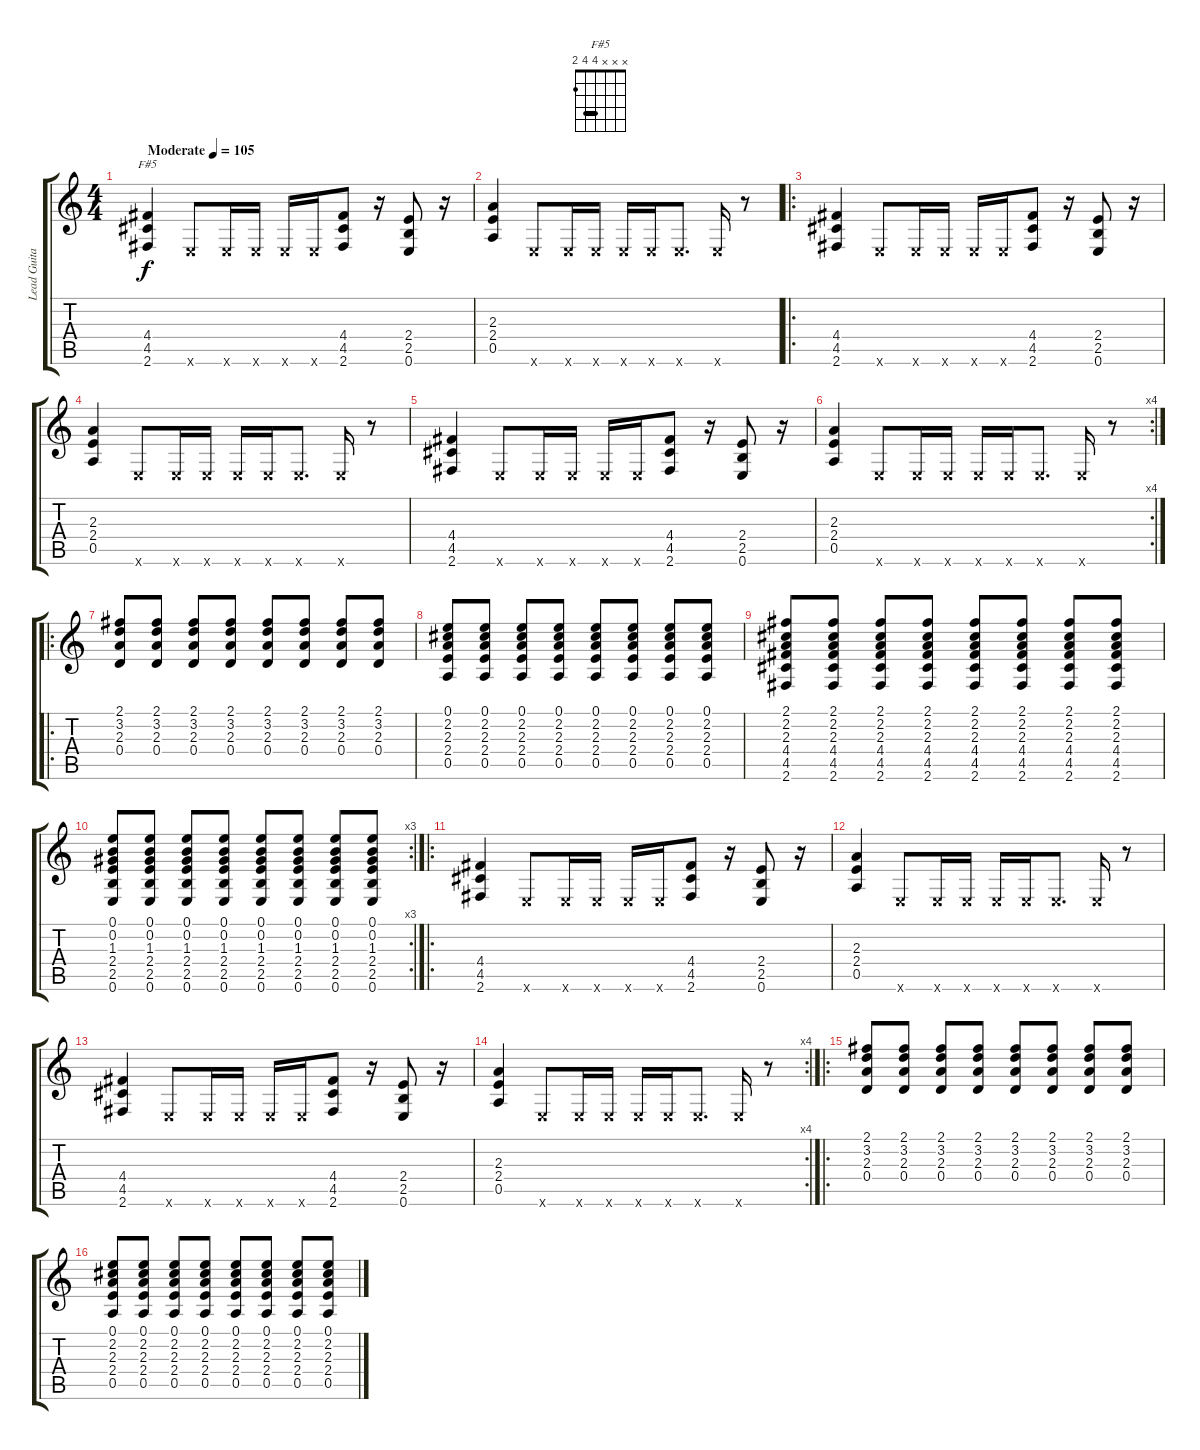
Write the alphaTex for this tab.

\track ("Lead Guitar (Electric)" "Lead Guita") {instrument overdrivenguitar}
\staff {score tabs}
\tuning (E4 B3 G3 D3 A2 E2) {hide}
\chord ("F#5" x x x 4 4 2) {barre 4}
\ts (4 4)
\tempo (105 "Moderate")
\clef g2
\ks c
(4.4 4.5 2.6).4{ch "F#5" dy f instrument overdrivenguitar} 0.6{x}.8 0.6{x}.16 0.6{x}.16 0.6{x}.16 0.6{x}.16 (4.4 4.5 2.6).8 r.16 (2.4 2.5 0.6).8 r.16 |
(2.3 2.4 0.5).4 0.6{x}.8 0.6{x}.16 0.6{x}.16 0.6{x}.16 0.6{x}.16 0.6{x}.8{d} 0.6{x}.16 r.8 |
\ro
(4.4 4.5 2.6).4 0.6{x}.8 0.6{x}.16 0.6{x}.16 0.6{x}.16 0.6{x}.16 (4.4 4.5 2.6).8 r.16 (2.4 2.5 0.6).8 r.16 |
(2.3 2.4 0.5).4 0.6{x}.8 0.6{x}.16 0.6{x}.16 0.6{x}.16 0.6{x}.16 0.6{x}.8{d} 0.6{x}.16 r.8 |
(4.4 4.5 2.6).4 0.6{x}.8 0.6{x}.16 0.6{x}.16 0.6{x}.16 0.6{x}.16 (4.4 4.5 2.6).8 r.16 (2.4 2.5 0.6).8 r.16 |
\rc 4
(2.3 2.4 0.5).4 0.6{x}.8 0.6{x}.16 0.6{x}.16 0.6{x}.16 0.6{x}.16 0.6{x}.8{d} 0.6{x}.16 r.8 |
\ro
(2.1 3.2 2.3 0.4).8 (2.1 3.2 2.3 0.4).8 (2.1 3.2 2.3 0.4).8 (2.1 3.2 2.3 0.4).8 (2.1 3.2 2.3 0.4).8 (2.1 3.2 2.3 0.4).8 (2.1 3.2 2.3 0.4).8 (2.1 3.2 2.3 0.4).8 |
(0.1 2.2 2.3 2.4 0.5).8 (0.1 2.2 2.3 2.4 0.5).8 (0.1 2.2 2.3 2.4 0.5).8 (0.1 2.2 2.3 2.4 0.5).8 (0.1 2.2 2.3 2.4 0.5).8 (0.1 2.2 2.3 2.4 0.5).8 (0.1 2.2 2.3 2.4 0.5).8 (0.1 2.2 2.3 2.4 0.5).8 |
(2.1 2.2 2.3 4.4 4.5 2.6).8 (2.1 2.2 2.3 4.4 4.5 2.6).8 (2.1 2.2 2.3 4.4 4.5 2.6).8 (2.1 2.2 2.3 4.4 4.5 2.6).8 (2.1 2.2 2.3 4.4 4.5 2.6).8 (2.1 2.2 2.3 4.4 4.5 2.6).8 (2.1 2.2 2.3 4.4 4.5 2.6).8 (2.1 2.2 2.3 4.4 4.5 2.6).8 |
\rc 3
(0.1 0.2 1.3 2.4 2.5 0.6).8 (0.1 0.2 1.3 2.4 2.5 0.6).8 (0.1 0.2 1.3 2.4 2.5 0.6).8 (0.1 0.2 1.3 2.4 2.5 0.6).8 (0.1 0.2 1.3 2.4 2.5 0.6).8 (0.1 0.2 1.3 2.4 2.5 0.6).8 (0.1 0.2 1.3 2.4 2.5 0.6).8 (0.1 0.2 1.3 2.4 2.5 0.6).8 |
\ro
(4.4 4.5 2.6).4 0.6{x}.8 0.6{x}.16 0.6{x}.16 0.6{x}.16 0.6{x}.16 (4.4 4.5 2.6).8 r.16 (2.4 2.5 0.6).8 r.16 |
(2.3 2.4 0.5).4 0.6{x}.8 0.6{x}.16 0.6{x}.16 0.6{x}.16 0.6{x}.16 0.6{x}.8{d} 0.6{x}.16 r.8 |
(4.4 4.5 2.6).4 0.6{x}.8 0.6{x}.16 0.6{x}.16 0.6{x}.16 0.6{x}.16 (4.4 4.5 2.6).8 r.16 (2.4 2.5 0.6).8 r.16 |
\rc 4
(2.3 2.4 0.5).4 0.6{x}.8 0.6{x}.16 0.6{x}.16 0.6{x}.16 0.6{x}.16 0.6{x}.8{d} 0.6{x}.16 r.8 |
\ro
(2.1 3.2 2.3 0.4).8 (2.1 3.2 2.3 0.4).8 (2.1 3.2 2.3 0.4).8 (2.1 3.2 2.3 0.4).8 (2.1 3.2 2.3 0.4).8 (2.1 3.2 2.3 0.4).8 (2.1 3.2 2.3 0.4).8 (2.1 3.2 2.3 0.4).8 |
(0.1 2.2 2.3 2.4 0.5).8 (0.1 2.2 2.3 2.4 0.5).8 (0.1 2.2 2.3 2.4 0.5).8 (0.1 2.2 2.3 2.4 0.5).8 (0.1 2.2 2.3 2.4 0.5).8 (0.1 2.2 2.3 2.4 0.5).8 (0.1 2.2 2.3 2.4 0.5).8 (0.1 2.2 2.3 2.4 0.5).8
